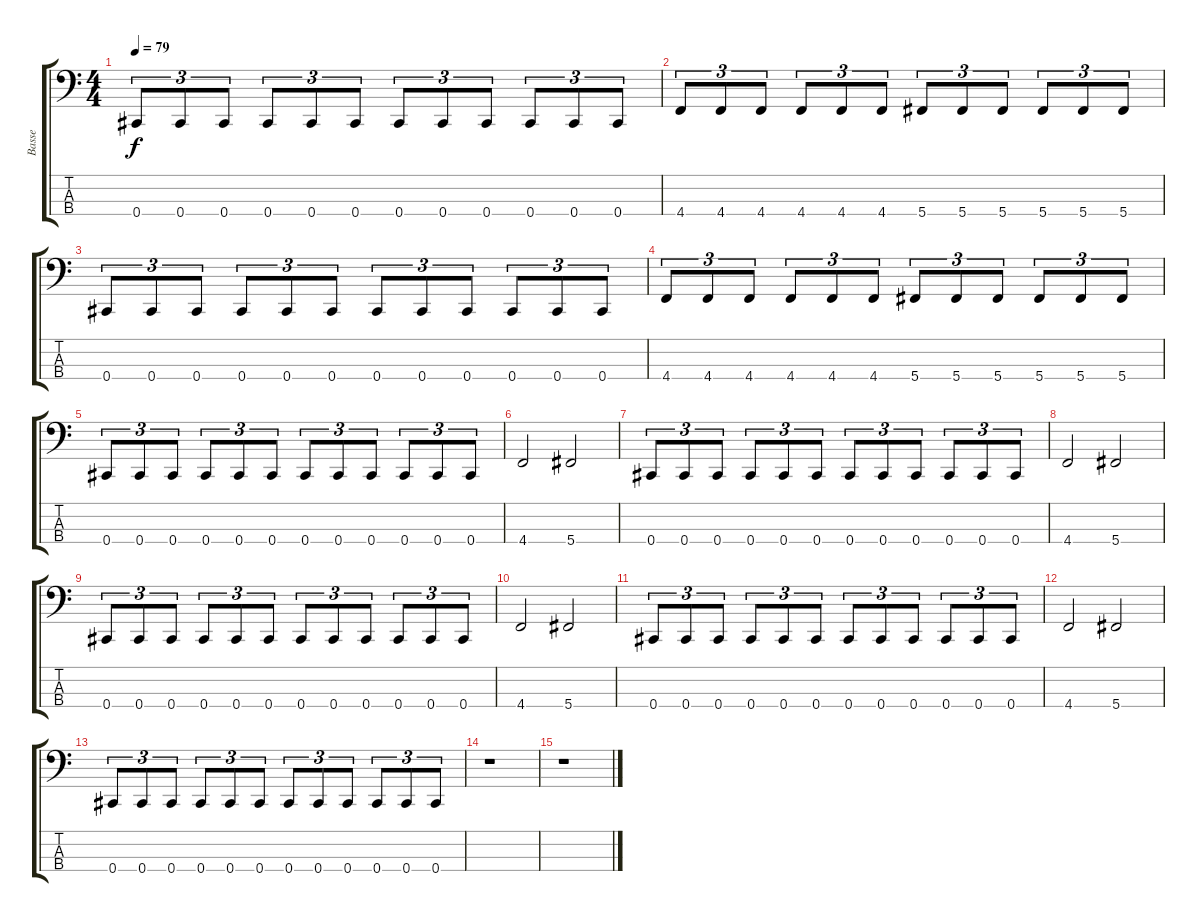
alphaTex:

\track ("Basse" "Basse") {instrument electricbassfinger}
\staff {score tabs}
\tuning (Gb2 Db2 Ab1 Db1) {hide}
\ts (4 4)
\tempo 79
\clef f4
\ks c
0.4.8{tu (3 2) dy f} 0.4.8{tu (3 2)} 0.4.8{tu (3 2)} 0.4.8{tu (3 2)} 0.4.8{tu (3 2)} 0.4.8{tu (3 2)} 0.4.8{tu (3 2)} 0.4.8{tu (3 2)} 0.4.8{tu (3 2)} 0.4.8{tu (3 2)} 0.4.8{tu (3 2)} 0.4.8{tu (3 2)} |
4.4.8{tu (3 2)} 4.4.8{tu (3 2)} 4.4.8{tu (3 2)} 4.4.8{tu (3 2)} 4.4.8{tu (3 2)} 4.4.8{tu (3 2)} 5.4.8{tu (3 2)} 5.4.8{tu (3 2)} 5.4.8{tu (3 2)} 5.4.8{tu (3 2)} 5.4.8{tu (3 2)} 5.4.8{tu (3 2)} |
0.4.8{tu (3 2)} 0.4.8{tu (3 2)} 0.4.8{tu (3 2)} 0.4.8{tu (3 2)} 0.4.8{tu (3 2)} 0.4.8{tu (3 2)} 0.4.8{tu (3 2)} 0.4.8{tu (3 2)} 0.4.8{tu (3 2)} 0.4.8{tu (3 2)} 0.4.8{tu (3 2)} 0.4.8{tu (3 2)} |
4.4.8{tu (3 2)} 4.4.8{tu (3 2)} 4.4.8{tu (3 2)} 4.4.8{tu (3 2)} 4.4.8{tu (3 2)} 4.4.8{tu (3 2)} 5.4.8{tu (3 2)} 5.4.8{tu (3 2)} 5.4.8{tu (3 2)} 5.4.8{tu (3 2)} 5.4.8{tu (3 2)} 5.4.8{tu (3 2)} |
0.4.8{tu (3 2)} 0.4.8{tu (3 2)} 0.4.8{tu (3 2)} 0.4.8{tu (3 2)} 0.4.8{tu (3 2)} 0.4.8{tu (3 2)} 0.4.8{tu (3 2)} 0.4.8{tu (3 2)} 0.4.8{tu (3 2)} 0.4.8{tu (3 2)} 0.4.8{tu (3 2)} 0.4.8{tu (3 2)} |
4.4.2 5.4.2 |
0.4.8{tu (3 2)} 0.4.8{tu (3 2)} 0.4.8{tu (3 2)} 0.4.8{tu (3 2)} 0.4.8{tu (3 2)} 0.4.8{tu (3 2)} 0.4.8{tu (3 2)} 0.4.8{tu (3 2)} 0.4.8{tu (3 2)} 0.4.8{tu (3 2)} 0.4.8{tu (3 2)} 0.4.8{tu (3 2)} |
4.4.2 5.4.2 |
0.4.8{tu (3 2)} 0.4.8{tu (3 2)} 0.4.8{tu (3 2)} 0.4.8{tu (3 2)} 0.4.8{tu (3 2)} 0.4.8{tu (3 2)} 0.4.8{tu (3 2)} 0.4.8{tu (3 2)} 0.4.8{tu (3 2)} 0.4.8{tu (3 2)} 0.4.8{tu (3 2)} 0.4.8{tu (3 2)} |
4.4.2 5.4.2 |
0.4.8{tu (3 2)} 0.4.8{tu (3 2)} 0.4.8{tu (3 2)} 0.4.8{tu (3 2)} 0.4.8{tu (3 2)} 0.4.8{tu (3 2)} 0.4.8{tu (3 2)} 0.4.8{tu (3 2)} 0.4.8{tu (3 2)} 0.4.8{tu (3 2)} 0.4.8{tu (3 2)} 0.4.8{tu (3 2)} |
4.4.2 5.4.2 |
0.4.8{tu (3 2)} 0.4.8{tu (3 2)} 0.4.8{tu (3 2)} 0.4.8{tu (3 2)} 0.4.8{tu (3 2)} 0.4.8{tu (3 2)} 0.4.8{tu (3 2)} 0.4.8{tu (3 2)} 0.4.8{tu (3 2)} 0.4.8{tu (3 2)} 0.4.8{tu (3 2)} 0.4.8{tu (3 2)} |
r.1 |
r.1
